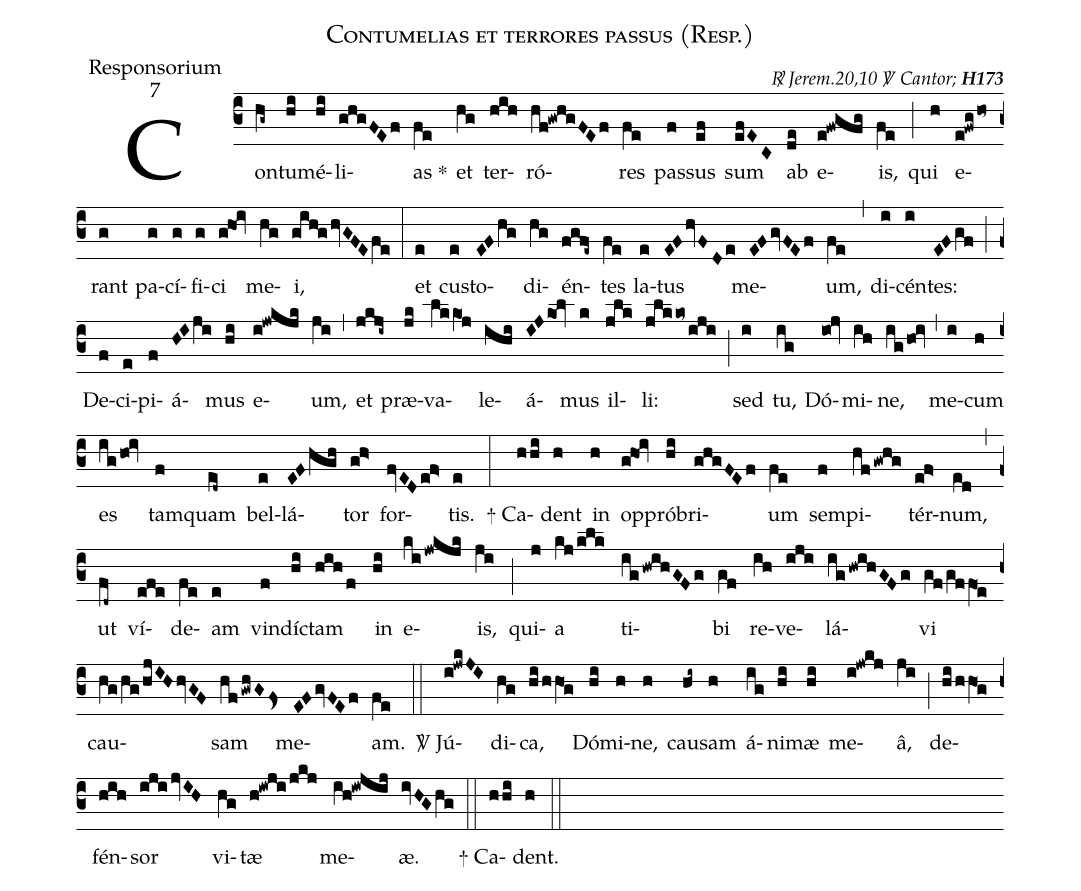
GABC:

name:Contumelias et terrores passus (Resp.);
office-part:Responsorium;
mode:7;
commentary:{\itshape\mdseries \Rbar\ Jerem.20,10 \Vbar\ Cantor;\/} {\bfseries H173};
%%
(c3) Con(hg~)tu(hi)mé(hi)li(ghgFEf)as <sp>*</sp>(fe) et(hg) ter(hih)ró(hf!gwhgFEf)res(fe) pas(f)sus(ef) sum(efEC) ab(de) e(e!fwgfg)is,(fe) (;)
qui (h) e(e!fwgho~)rant(g) pa(g)cí(g)fi(g)ci(g!ho1@iv) me(hg)i,(gih@ghvGFEfe) (:)
et(e) cu(e)sto(EFhg)di(hg)én(fgfe~)tes(fe) la(e)tus(EFhvFDe) me(EFgvFEf)um,(fe) (,)
di(i)cén(i)tes:(EFgf) (;)
De(f)ci(e)pi(f)á(HIji)mus(hi) e(i!jwkjk)um,(ji) (,)
et(jkji~) præ(jk)va(lkkO1j)le(ihi)á(IJko1!lv)mus(k) il(jlk)li:(jlkko~iji) (;)
sed(i) tu,(ig) Dó(io0!jv)mi(ih)ne,(igho0!iv) (,)
me(i)cum(h) es(igho0!iv) tam(f)quam(ed~) bel(e)lá(EFhgh)tor(g!h>) for(fvEDe!f>)tis.(e) (:)
<sp>+</sp> Ca(hhi)dent(h) in(h) op(g!ho1!iv)pró(hi)bri(ghgFEf)um(fe) sem(f)pi(hfgwhg)tér(e!f>)num,(ed) (,)
ut(fd~) ví(efe)de(fe)am(e) vin(f)díc(hi)tam(hih/f) in(hi) e(ki/jwkjk)is,(ji) (;)
qui(j)a(kj/klk) ti(ig/hwihGFg)bi(gf) re(ih)ve(iji)lá(ighwihGFg)vi(gf/gffO1e) cau(hg/hg/hjIHhvGF)sam(hfgwhGfs<) me(EFgvFEf)am.(fe) (::)
<sp>V/</sp> Jú(i!jwkJI)di(hg)ca,(hi/hhO1g) Dó(hi)mi(h)ne,(h) cau(hi~)sam(h) á(ig)ni(hi)mæ(hi) me(i!jwkj)â,(ji) (;)
de(hi/hhO1g)fén(hih)sor(iji/jvIH) vi(hg)tæ(h!iwji/jkj) me(ih!iwjij)æ.(ivHGhg) (::)
<sp>+</sp> Ca(hhi)dent.(h)  (::)
